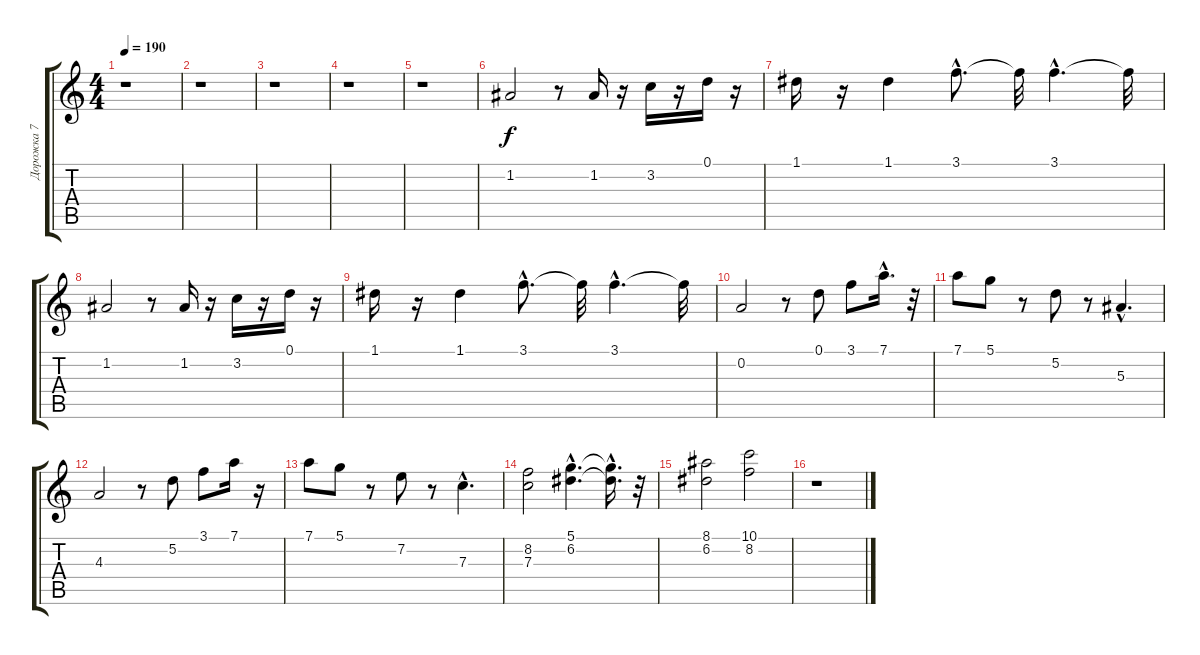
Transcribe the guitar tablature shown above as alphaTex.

\track ("Дорожка 7" "Дорожка 7") {instrument acousticguitarnylon}
\staff {score tabs}
\tuning (D4 A3 F3 C3 G2 D2) {hide}
\ts (4 4)
\tempo 190
\clef g2
\ks c
r.1{dy f} |
r.1 |
r.1 |
r.1 |
r.1 |
1.2.2 r.8 1.2.16 r.16 3.2.16 r.16 0.1.16 r.16 |
1.1.16 r.16 1.1.4 3.1{hac}.8{d} 3.1{t}.32 3.1{hac}.4{d} 3.1{t}.32 |
1.2.2 r.8 1.2.16 r.16 3.2.16 r.16 0.1.16 r.16 |
1.1.16 r.16 1.1.4 3.1{hac}.8{d} 3.1{t}.32 3.1{hac}.4{d} 3.1{t}.32 |
0.2.2 r.8 0.1.8 3.1.8 7.1{hac}.16{d} r.32 |
7.1.8 5.1.8 r.8 5.2.8 r.8 5.3{hac}.4{d} |
4.3.2 r.8 5.2.8 3.1.8 7.1.16 r.16 |
7.1.8 5.1.8 r.8 7.2.8 r.8 7.3{hac}.4{d} |
(8.2 7.3).2 (5.1{hac} 6.2{hac}).4{d} (5.1{hac t} 6.2{hac t}).16{d} r.32 |
(8.1 6.2).2 (10.1 8.2).2 |
r.1
